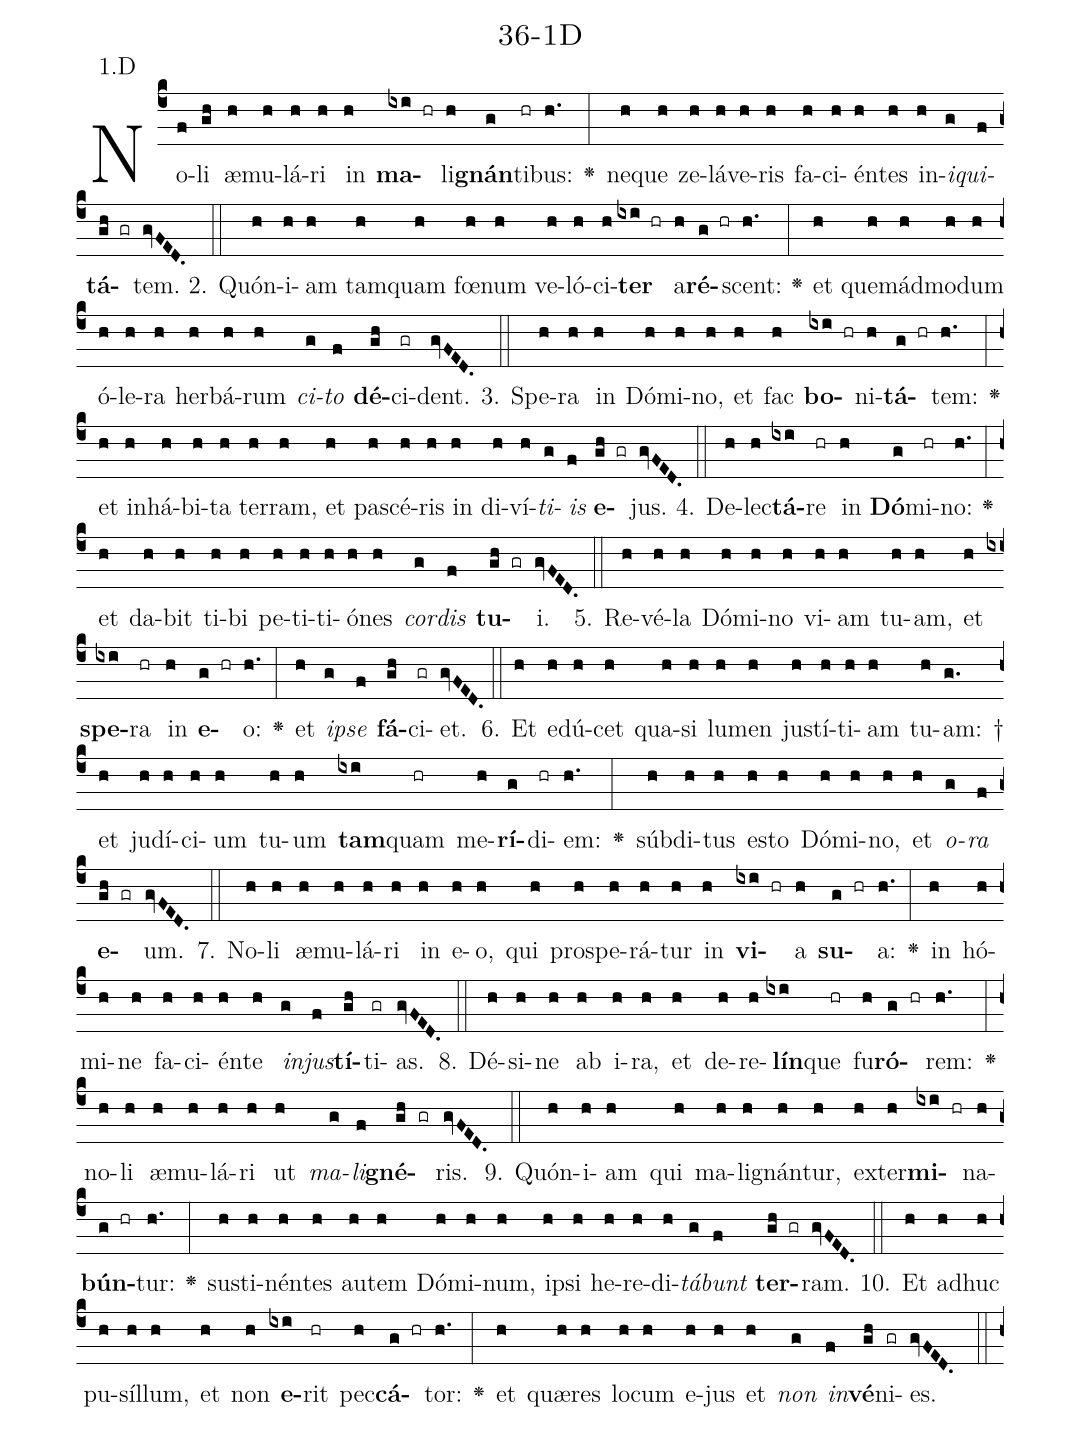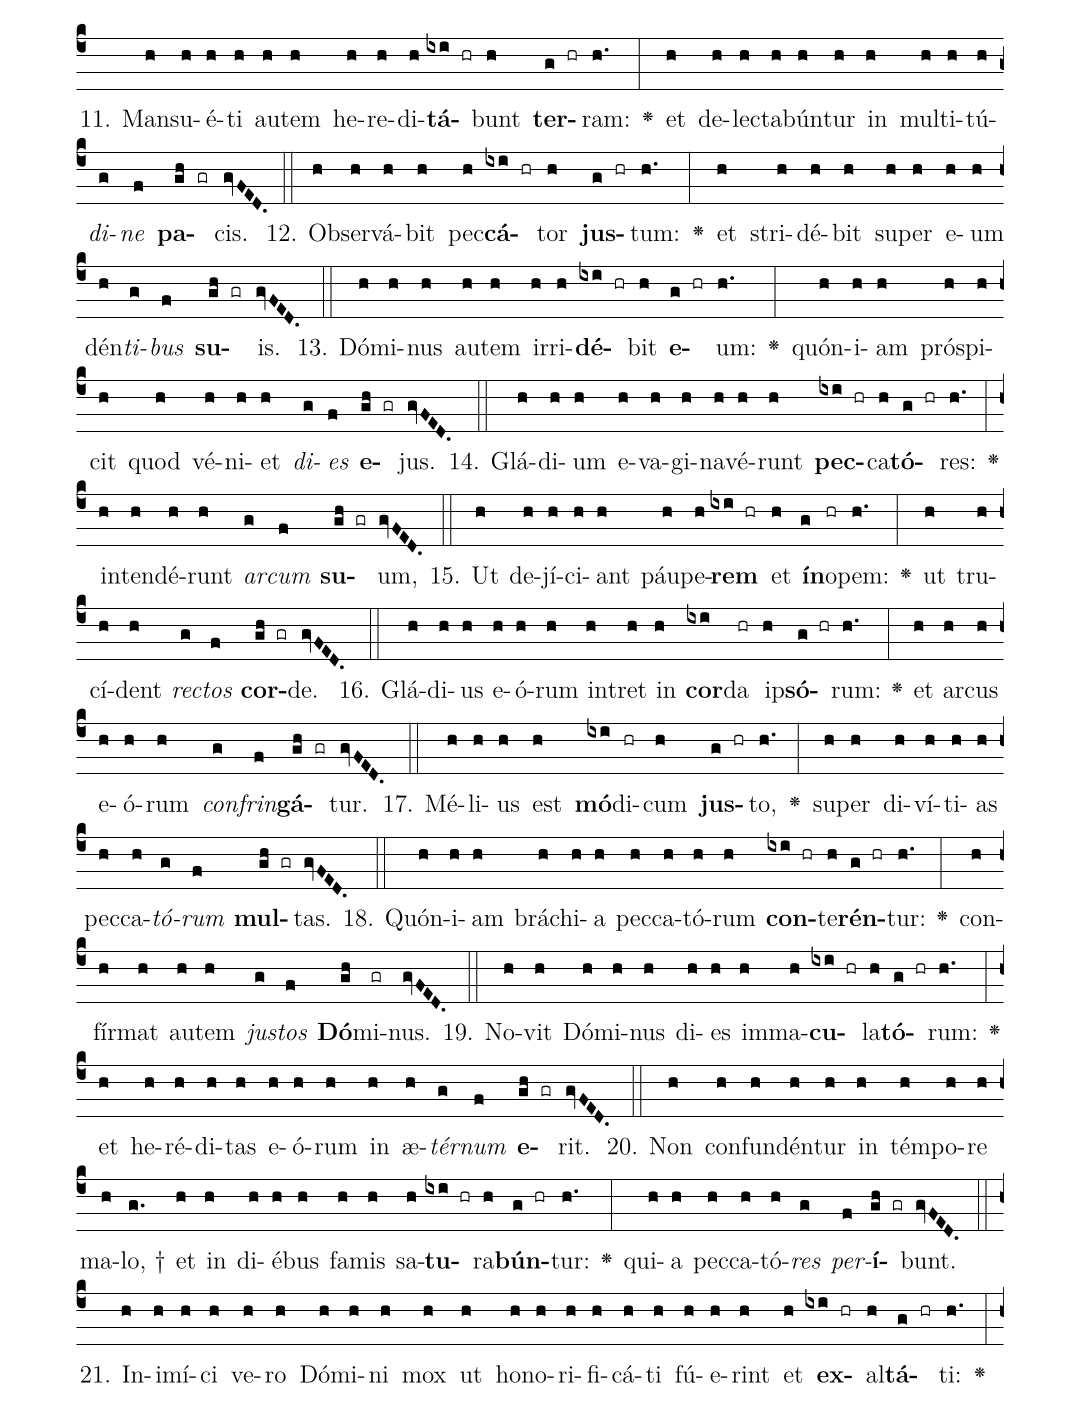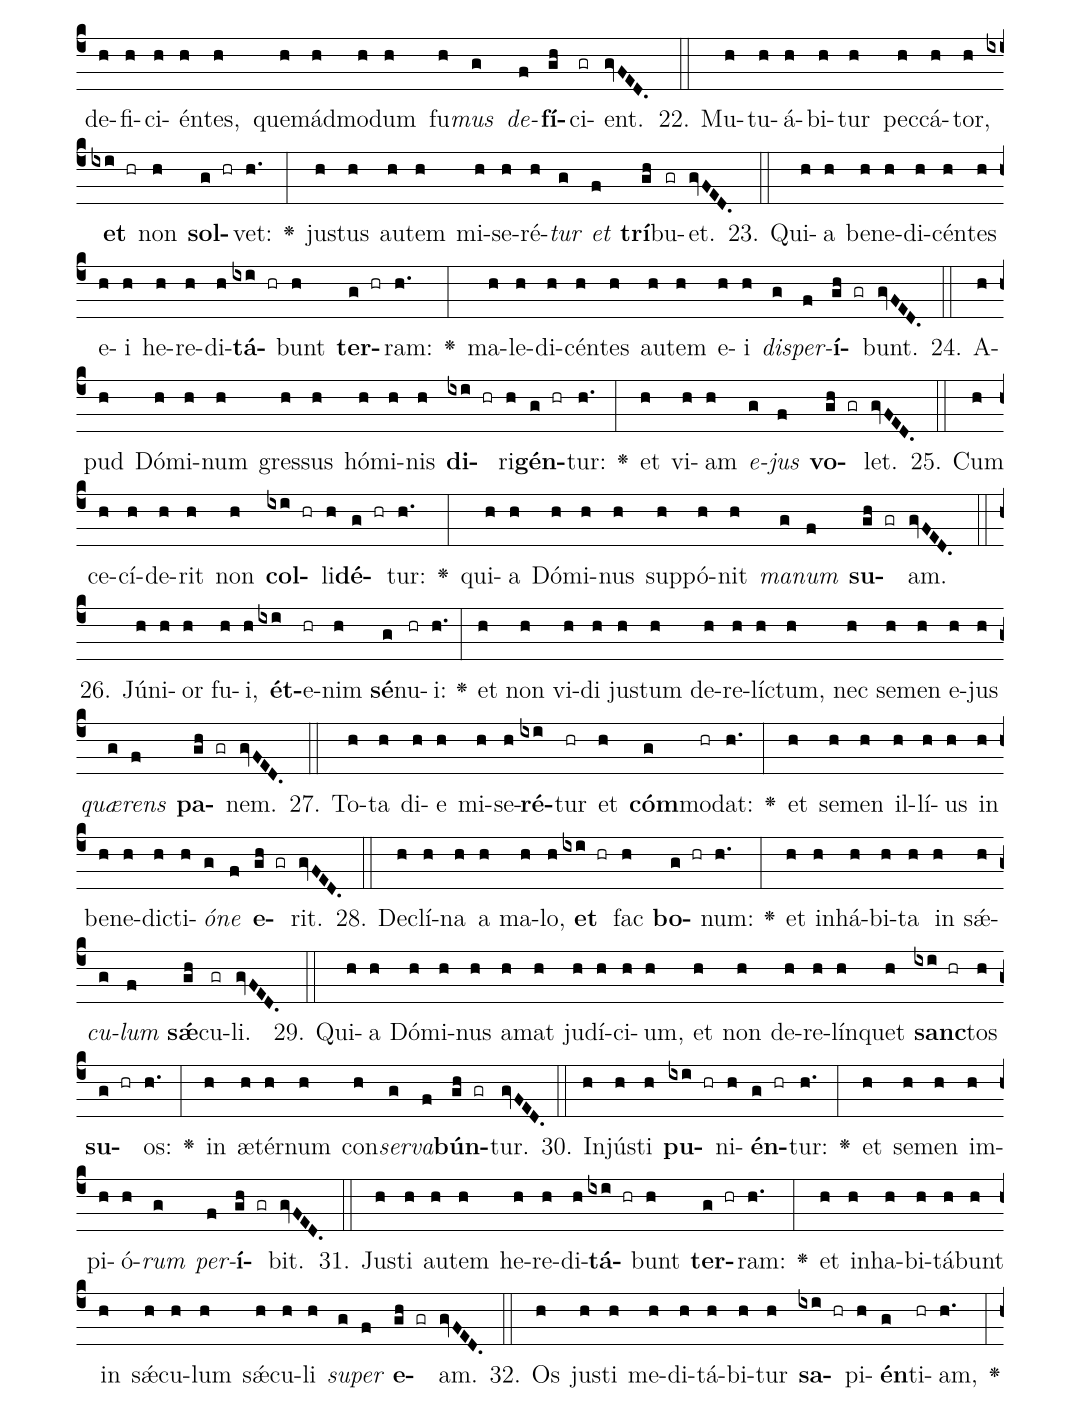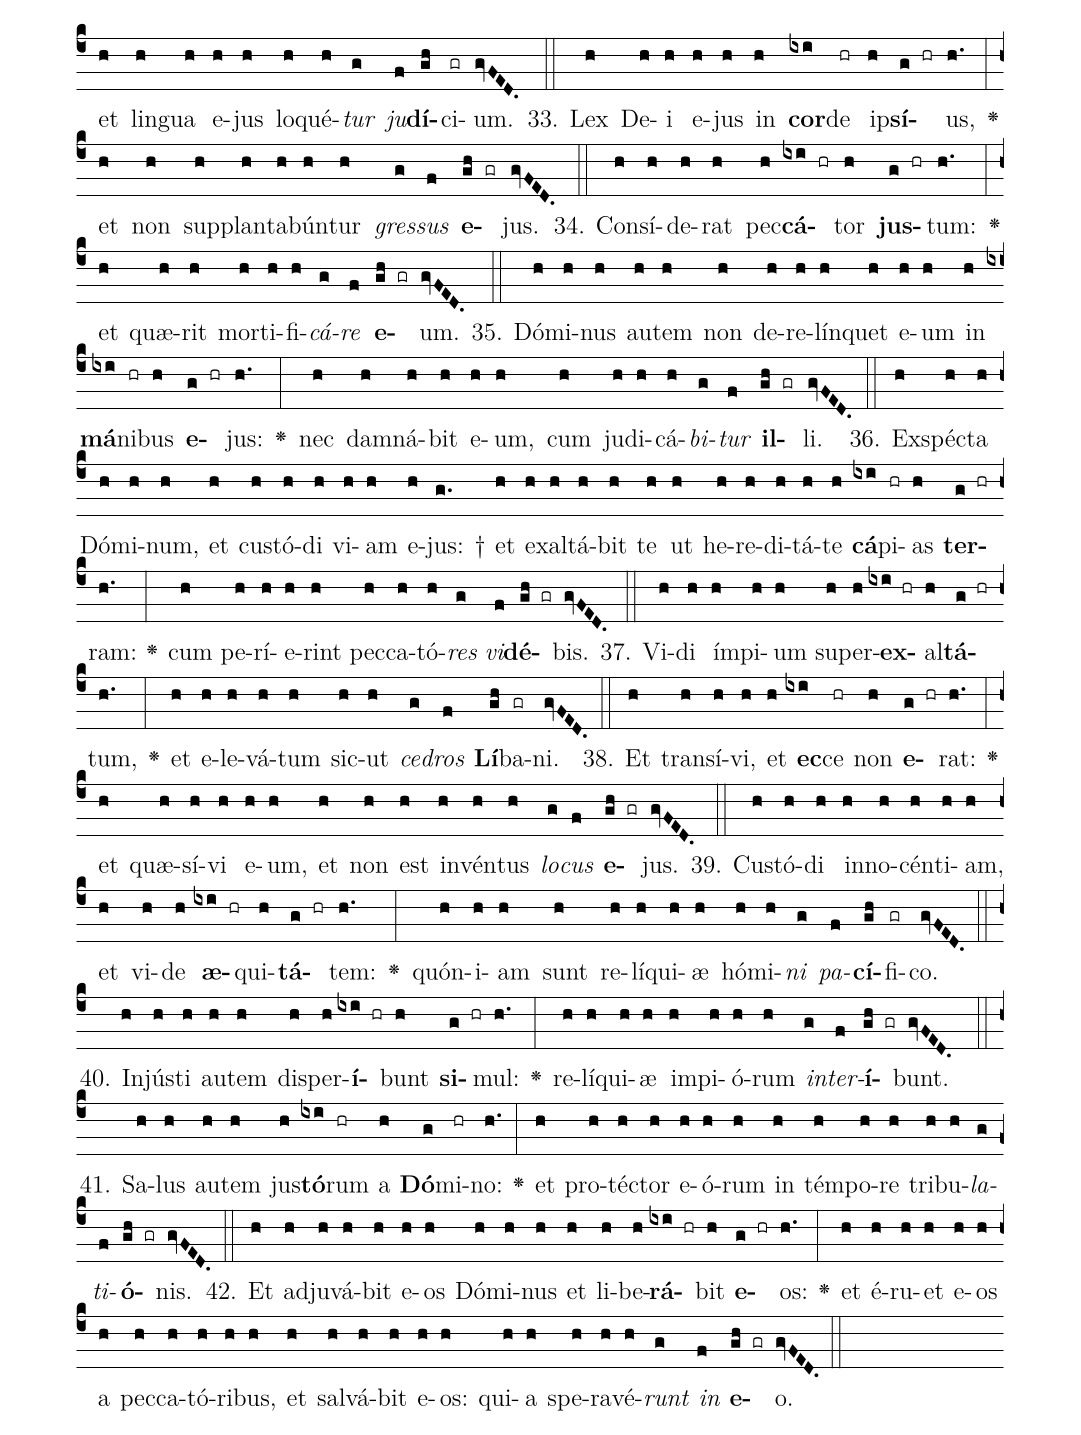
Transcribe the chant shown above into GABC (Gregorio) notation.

name: 36-1D;
annotation: 1.D;
%%
(c4)No(f)li(gh) æ(h)mu(h)lá(h)ri(h) in(h) <b>ma</b>(ixi hr)li(h)<b>gnán</b>(g)ti(hr)bus:(h.) <v>\greheightstar</v>(:) ne(h)que(h) ze(h)lá(h)ve(h)ris(h) fa(h)ci(h)én(h)tes(h) in(h)<i>i</i>(g)<i>qui</i>(f)<b>tá</b>(gh gr)tem.(gvFED.) (::)
2. Quón(h)i(h)am(h) tam(h)quam(h) fœ(h)num(h) ve(h)ló(h)ci(h)<b>ter</b>(ixi hr) a(h)<b>ré</b>(g hr)scent:(h.) <v>\greheightstar</v>(:) et(h) quem(h)ád(h)mo(h)dum(h) ó(h)le(h)ra(h) her(h)bá(h)rum(h) <i>ci</i>(g)<i>to</i>(f) <b>dé</b>(gh)ci(gr)dent.(gvFED.) (::)
3. Spe(h)ra(h) in(h) Dó(h)mi(h)no,(h) et(h) fac(h) <b>bo</b>(ixi hr)ni(h)<b>tá</b>(g hr)tem:(h.) <v>\greheightstar</v>(:) et(h) in(h)há(h)bi(h)ta(h) ter(h)ram,(h) et(h) pa(h)scé(h)ris(h) in(h) di(h)ví(h)<i>ti</i>(g)<i>is</i>(f) <b>e</b>(gh gr)jus.(gvFED.) (::)
4. De(h)lec(h)<b>tá</b>(ixi)re(hr) in(h) <b>Dó</b>(g)mi(hr)no:(h.) <v>\greheightstar</v>(:) et(h) da(h)bit(h) ti(h)bi(h) pe(h)ti(h)ti(h)ó(h)nes(h) <i>cor</i>(g)<i>dis</i>(f) <b>tu</b>(gh gr)i.(gvFED.) (::)
5. Re(h)vé(h)la(h) Dó(h)mi(h)no(h) vi(h)am(h) tu(h)am,(h) et(h) <b>spe</b>(ixi)ra(hr) in(h) <b>e</b>(g hr)o:(h.) <v>\greheightstar</v>(:) et(h) <i>ip</i>(g)<i>se</i>(f) <b>fá</b>(gh)ci(gr)et.(gvFED.) (::)
6. Et(h) e(h)dú(h)cet(h) qua(h)si(h) lu(h)men(h) jus(h)tí(h)ti(h)am(h) tu(h)am: †(g.) et(h) ju(h)dí(h)ci(h)um(h) tu(h)um(h) <b>tam</b>(ixi)quam(hr) me(h)<b>rí</b>(g)di(hr)em:(h.) <v>\greheightstar</v>(:) súb(h)di(h)tus(h) es(h)to(h) Dó(h)mi(h)no,(h) et(h) <i>o</i>(g)<i>ra</i>(f) <b>e</b>(gh gr)um.(gvFED.) (::)
7. No(h)li(h) æ(h)mu(h)lá(h)ri(h) in(h) e(h)o,(h) qui(h) pro(h)spe(h)rá(h)tur(h) in(h) <b>vi</b>(ixi hr)a(h) <b>su</b>(g hr)a:(h.) <v>\greheightstar</v>(:) in(h) hó(h)mi(h)ne(h) fa(h)ci(h)én(h)te(h) <i>in</i>(g)<i>jus</i>(f)<b>tí</b>(gh)ti(gr)as.(gvFED.) (::)
8. Dé(h)si(h)ne(h) ab(h) i(h)ra,(h) et(h) de(h)re(h)<b>lín</b>(ixi)que(hr) fu(h)<b>ró</b>(g hr)rem:(h.) <v>\greheightstar</v>(:) no(h)li(h) æ(h)mu(h)lá(h)ri(h) ut(h) <i>ma</i>(g)<i>li</i>(f)<b>gné</b>(gh gr)ris.(gvFED.) (::)
9. Quón(h)i(h)am(h) qui(h) ma(h)li(h)gnán(h)tur,(h) ex(h)ter(h)<b>mi</b>(ixi hr)na(h)<b>bún</b>(g hr)tur:(h.) <v>\greheightstar</v>(:) sus(h)ti(h)nén(h)tes(h) au(h)tem(h) Dó(h)mi(h)num,(h) ip(h)si(h) he(h)re(h)di(h)<i>tá</i>(g)<i>bunt</i>(f) <b>ter</b>(gh gr)ram.(gvFED.) (::)
10. Et(h) ad(h)huc(h) pu(h)síl(h)lum,(h) et(h) non(h) <b>e</b>(ixi)rit(hr) pec(h)<b>cá</b>(g hr)tor:(h.) <v>\greheightstar</v>(:) et(h) quæ(h)res(h) lo(h)cum(h) e(h)jus(h) et(h) <i>non</i>(g) <i>in</i>(f)<b>vé</b>(gh)ni(gr)es.(gvFED.) (::)
11. Man(h)su(h)é(h)ti(h) au(h)tem(h) he(h)re(h)di(h)<b>tá</b>(ixi hr)bunt(h) <b>ter</b>(g hr)ram:(h.) <v>\greheightstar</v>(:) et(h) de(h)lec(h)ta(h)bún(h)tur(h) in(h) mul(h)ti(h)tú(h)<i>di</i>(g)<i>ne</i>(f) <b>pa</b>(gh gr)cis.(gvFED.) (::)
12. Ob(h)ser(h)vá(h)bit(h) pec(h)<b>cá</b>(ixi hr)tor(h) <b>jus</b>(g hr)tum:(h.) <v>\greheightstar</v>(:) et(h) stri(h)dé(h)bit(h) su(h)per(h) e(h)um(h) dén(h)<i>ti</i>(g)<i>bus</i>(f) <b>su</b>(gh gr)is.(gvFED.) (::)
13. Dó(h)mi(h)nus(h) au(h)tem(h) ir(h)ri(h)<b>dé</b>(ixi hr)bit(h) <b>e</b>(g hr)um:(h.) <v>\greheightstar</v>(:) quón(h)i(h)am(h) pró(h)spi(h)cit(h) quod(h) vé(h)ni(h)et(h) <i>di</i>(g)<i>es</i>(f) <b>e</b>(gh gr)jus.(gvFED.) (::)
14. Glá(h)di(h)um(h) e(h)va(h)gi(h)na(h)vé(h)runt(h) <b>pec</b>(ixi hr)ca(h)<b>tó</b>(g hr)res:(h.) <v>\greheightstar</v>(:) in(h)ten(h)dé(h)runt(h) <i>ar</i>(g)<i>cum</i>(f) <b>su</b>(gh gr)um,(gvFED.) (::)
15. Ut(h) de(h)jí(h)ci(h)ant(h) páu(h)pe(h)<b>rem</b>(ixi hr) et(h) <b>ín</b>(g)o(hr)pem:(h.) <v>\greheightstar</v>(:) ut(h) tru(h)cí(h)dent(h) <i>rec</i>(g)<i>tos</i>(f) <b>cor</b>(gh gr)de.(gvFED.) (::)
16. Glá(h)di(h)us(h) e(h)ó(h)rum(h) in(h)tret(h) in(h) <b>cor</b>(ixi)da(hr) ip(h)<b>só</b>(g hr)rum:(h.) <v>\greheightstar</v>(:) et(h) ar(h)cus(h) e(h)ó(h)rum(h) <i>con</i>(g)<i>frin</i>(f)<b>gá</b>(gh gr)tur.(gvFED.) (::)
17. Mé(h)li(h)us(h) est(h) <b>mó</b>(ixi)di(hr)cum(h) <b>jus</b>(g hr)to,(h.) <v>\greheightstar</v>(:) su(h)per(h) di(h)ví(h)ti(h)as(h) pec(h)ca(h)<i>tó</i>(g)<i>rum</i>(f) <b>mul</b>(gh gr)tas.(gvFED.) (::)
18. Quón(h)i(h)am(h) brá(h)chi(h)a(h) pec(h)ca(h)tó(h)rum(h) <b>con</b>(ixi hr)te(h)<b>rén</b>(g hr)tur:(h.) <v>\greheightstar</v>(:) con(h)fír(h)mat(h) au(h)tem(h) <i>jus</i>(g)<i>tos</i>(f) <b>Dó</b>(gh)mi(gr)nus.(gvFED.) (::)
19. No(h)vit(h) Dó(h)mi(h)nus(h) di(h)es(h) im(h)ma(h)<b>cu</b>(ixi hr)la(h)<b>tó</b>(g hr)rum:(h.) <v>\greheightstar</v>(:) et(h) he(h)ré(h)di(h)tas(h) e(h)ó(h)rum(h) in(h) æ(h)<i>tér</i>(g)<i>num</i>(f) <b>e</b>(gh gr)rit.(gvFED.) (::)
20. Non(h) con(h)fun(h)dén(h)tur(h) in(h) tém(h)po(h)re(h) ma(h)lo, †(g.) et(h) in(h) di(h)é(h)bus(h) fa(h)mis(h) sa(h)<b>tu</b>(ixi hr)ra(h)<b>bún</b>(g hr)tur:(h.) <v>\greheightstar</v>(:) qui(h)a(h) pec(h)ca(h)tó(h)<i>res</i>(g) <i>per</i>(f)<b>í</b>(gh gr)bunt.(gvFED.) (::)
21. In(h)i(h)mí(h)ci(h) ve(h)ro(h) Dó(h)mi(h)ni(h) mox(h) ut(h) ho(h)no(h)ri(h)fi(h)cá(h)ti(h) fú(h)e(h)rint(h) et(h) <b>ex</b>(ixi hr)al(h)<b>tá</b>(g hr)ti:(h.) <v>\greheightstar</v>(:) de(h)fi(h)ci(h)én(h)tes,(h) quem(h)ád(h)mo(h)dum(h) fu(h)<i>mus</i>(g) <i>de</i>(f)<b>fí</b>(gh)ci(gr)ent.(gvFED.) (::)
22. Mu(h)tu(h)á(h)bi(h)tur(h) pec(h)cá(h)tor,(h) <b>et</b>(ixi hr) non(h) <b>sol</b>(g hr)vet:(h.) <v>\greheightstar</v>(:) jus(h)tus(h) au(h)tem(h) mi(h)se(h)ré(h)<i>tur</i>(g) <i>et</i>(f) <b>trí</b>(gh)bu(gr)et.(gvFED.) (::)
23. Qui(h)a(h) be(h)ne(h)di(h)cén(h)tes(h) e(h)i(h) he(h)re(h)di(h)<b>tá</b>(ixi hr)bunt(h) <b>ter</b>(g hr)ram:(h.) <v>\greheightstar</v>(:) ma(h)le(h)di(h)cén(h)tes(h) au(h)tem(h) e(h)i(h) <i>dis</i>(g)<i>per</i>(f)<b>í</b>(gh gr)bunt.(gvFED.) (::)
24. A(h)pud(h) Dó(h)mi(h)num(h) gres(h)sus(h) hó(h)mi(h)nis(h) <b>di</b>(ixi hr)ri(h)<b>gén</b>(g hr)tur:(h.) <v>\greheightstar</v>(:) et(h) vi(h)am(h) <i>e</i>(g)<i>jus</i>(f) <b>vo</b>(gh gr)let.(gvFED.) (::)
25. Cum(h) ce(h)cí(h)de(h)rit(h) non(h) <b>col</b>(ixi hr)li(h)<b>dé</b>(g hr)tur:(h.) <v>\greheightstar</v>(:) qui(h)a(h) Dó(h)mi(h)nus(h) sup(h)pó(h)nit(h) <i>ma</i>(g)<i>num</i>(f) <b>su</b>(gh gr)am.(gvFED.) (::)
26. Jú(h)ni(h)or(h) fu(h)i,(h) <b>ét</b>(ixi)e(hr)nim(h) <b>sé</b>(g)nu(hr)i:(h.) <v>\greheightstar</v>(:) et(h) non(h) vi(h)di(h) jus(h)tum(h) de(h)re(h)líc(h)tum,(h) nec(h) se(h)men(h) e(h)jus(h) <i>quæ</i>(g)<i>rens</i>(f) <b>pa</b>(gh gr)nem.(gvFED.) (::)
27. To(h)ta(h) di(h)e(h) mi(h)se(h)<b>ré</b>(ixi)tur(hr) et(h) <b>cóm</b>(g)mo(hr)dat:(h.) <v>\greheightstar</v>(:) et(h) se(h)men(h) il(h)lí(h)us(h) in(h) be(h)ne(h)dic(h)ti(h)<i>ó</i>(g)<i>ne</i>(f) <b>e</b>(gh gr)rit.(gvFED.) (::)
28. De(h)clí(h)na(h) a(h) ma(h)lo,(h) <b>et</b>(ixi hr) fac(h) <b>bo</b>(g hr)num:(h.) <v>\greheightstar</v>(:) et(h) in(h)há(h)bi(h)ta(h) in(h) sǽ(h)<i>cu</i>(g)<i>lum</i>(f) <b>sǽ</b>(gh)cu(gr)li.(gvFED.) (::)
29. Qui(h)a(h) Dó(h)mi(h)nus(h) a(h)mat(h) ju(h)dí(h)ci(h)um,(h) et(h) non(h) de(h)re(h)lín(h)quet(h) <b>sanc</b>(ixi hr)tos(h) <b>su</b>(g hr)os:(h.) <v>\greheightstar</v>(:) in(h) æ(h)tér(h)num(h) con(h)<i>ser</i>(g)<i>va</i>(f)<b>bún</b>(gh gr)tur.(gvFED.) (::)
30. In(h)jús(h)ti(h) <b>pu</b>(ixi hr)ni(h)<b>én</b>(g hr)tur:(h.) <v>\greheightstar</v>(:) et(h) se(h)men(h) im(h)pi(h)ó(h)<i>rum</i>(g) <i>per</i>(f)<b>í</b>(gh gr)bit.(gvFED.) (::)
31. Jus(h)ti(h) au(h)tem(h) he(h)re(h)di(h)<b>tá</b>(ixi hr)bunt(h) <b>ter</b>(g hr)ram:(h.) <v>\greheightstar</v>(:) et(h) in(h)ha(h)bi(h)tá(h)bunt(h) in(h) sǽ(h)cu(h)lum(h) sǽ(h)cu(h)li(h) <i>su</i>(g)<i>per</i>(f) <b>e</b>(gh gr)am.(gvFED.) (::)
32. Os(h) jus(h)ti(h) me(h)di(h)tá(h)bi(h)tur(h) <b>sa</b>(ixi hr)pi(h)<b>én</b>(g)ti(hr)am,(h.) <v>\greheightstar</v>(:) et(h) lin(h)gua(h) e(h)jus(h) lo(h)qué(h)<i>tur</i>(g) <i>ju</i>(f)<b>dí</b>(gh)ci(gr)um.(gvFED.) (::)
33. Lex(h) De(h)i(h) e(h)jus(h) in(h) <b>cor</b>(ixi)de(hr) ip(h)<b>sí</b>(g hr)us,(h.) <v>\greheightstar</v>(:) et(h) non(h) sup(h)plan(h)ta(h)bún(h)tur(h) <i>gres</i>(g)<i>sus</i>(f) <b>e</b>(gh gr)jus.(gvFED.) (::)
34. Con(h)sí(h)de(h)rat(h) pec(h)<b>cá</b>(ixi hr)tor(h) <b>jus</b>(g hr)tum:(h.) <v>\greheightstar</v>(:) et(h) quæ(h)rit(h) mor(h)ti(h)fi(h)<i>cá</i>(g)<i>re</i>(f) <b>e</b>(gh gr)um.(gvFED.) (::)
35. Dó(h)mi(h)nus(h) au(h)tem(h) non(h) de(h)re(h)lín(h)quet(h) e(h)um(h) in(h) <b>má</b>(ixi)ni(hr)bus(h) <b>e</b>(g hr)jus:(h.) <v>\greheightstar</v>(:) nec(h) dam(h)ná(h)bit(h) e(h)um,(h) cum(h) ju(h)di(h)cá(h)<i>bi</i>(g)<i>tur</i>(f) <b>il</b>(gh gr)li.(gvFED.) (::)
36. Ex(h)spéc(h)ta(h) Dó(h)mi(h)num,(h) et(h) cus(h)tó(h)di(h) vi(h)am(h) e(h)jus: †(g.) et(h) ex(h)al(h)tá(h)bit(h) te(h) ut(h) he(h)re(h)di(h)tá(h)te(h) <b>cá</b>(ixi)pi(hr)as(h) <b>ter</b>(g hr)ram:(h.) <v>\greheightstar</v>(:) cum(h) pe(h)rí(h)e(h)rint(h) pec(h)ca(h)tó(h)<i>res</i>(g) <i>vi</i>(f)<b>dé</b>(gh gr)bis.(gvFED.) (::)
37. Vi(h)di(h) ím(h)pi(h)um(h) su(h)per(h)<b>ex</b>(ixi hr)al(h)<b>tá</b>(g hr)tum,(h.) <v>\greheightstar</v>(:) et(h) e(h)le(h)vá(h)tum(h) sic(h)ut(h) <i>ce</i>(g)<i>dros</i>(f) <b>Lí</b>(gh)ba(gr)ni.(gvFED.) (::)
38. Et(h) trans(h)í(h)vi,(h) et(h) <b>ec</b>(ixi)ce(hr) non(h) <b>e</b>(g hr)rat:(h.) <v>\greheightstar</v>(:) et(h) quæ(h)sí(h)vi(h) e(h)um,(h) et(h) non(h) est(h) in(h)vén(h)tus(h) <i>lo</i>(g)<i>cus</i>(f) <b>e</b>(gh gr)jus.(gvFED.) (::)
39. Cus(h)tó(h)di(h) in(h)no(h)cén(h)ti(h)am,(h) et(h) vi(h)de(h) <b>æ</b>(ixi hr)qui(h)<b>tá</b>(g hr)tem:(h.) <v>\greheightstar</v>(:) quón(h)i(h)am(h) sunt(h) re(h)lí(h)qui(h)æ(h) hó(h)mi(h)<i>ni</i>(g) <i>pa</i>(f)<b>cí</b>(gh)fi(gr)co.(gvFED.) (::)
40. In(h)jús(h)ti(h) au(h)tem(h) dis(h)per(h)<b>í</b>(ixi hr)bunt(h) <b>si</b>(g hr)mul:(h.) <v>\greheightstar</v>(:) re(h)lí(h)qui(h)æ(h) im(h)pi(h)ó(h)rum(h) <i>in</i>(g)<i>ter</i>(f)<b>í</b>(gh gr)bunt.(gvFED.) (::)
41. Sa(h)lus(h) au(h)tem(h) jus(h)<b>tó</b>(ixi)rum(hr) a(h) <b>Dó</b>(g)mi(hr)no:(h.) <v>\greheightstar</v>(:) et(h) pro(h)téc(h)tor(h) e(h)ó(h)rum(h) in(h) tém(h)po(h)re(h) tri(h)bu(h)<i>la</i>(g)<i>ti</i>(f)<b>ó</b>(gh gr)nis.(gvFED.) (::)
42. Et(h) ad(h)ju(h)vá(h)bit(h) e(h)os(h) Dó(h)mi(h)nus(h) et(h) li(h)be(h)<b>rá</b>(ixi hr)bit(h) <b>e</b>(g hr)os:(h.) <v>\greheightstar</v>(:) et(h) é(h)ru(h)et(h) e(h)os(h) a(h) pec(h)ca(h)tó(h)ri(h)bus,(h) et(h) sal(h)vá(h)bit(h) e(h)os:(h) qui(h)a(h) spe(h)ra(h)vé(h)<i>runt</i>(g) <i>in</i>(f) <b>e</b>(gh gr)o.(gvFED.) (::)
